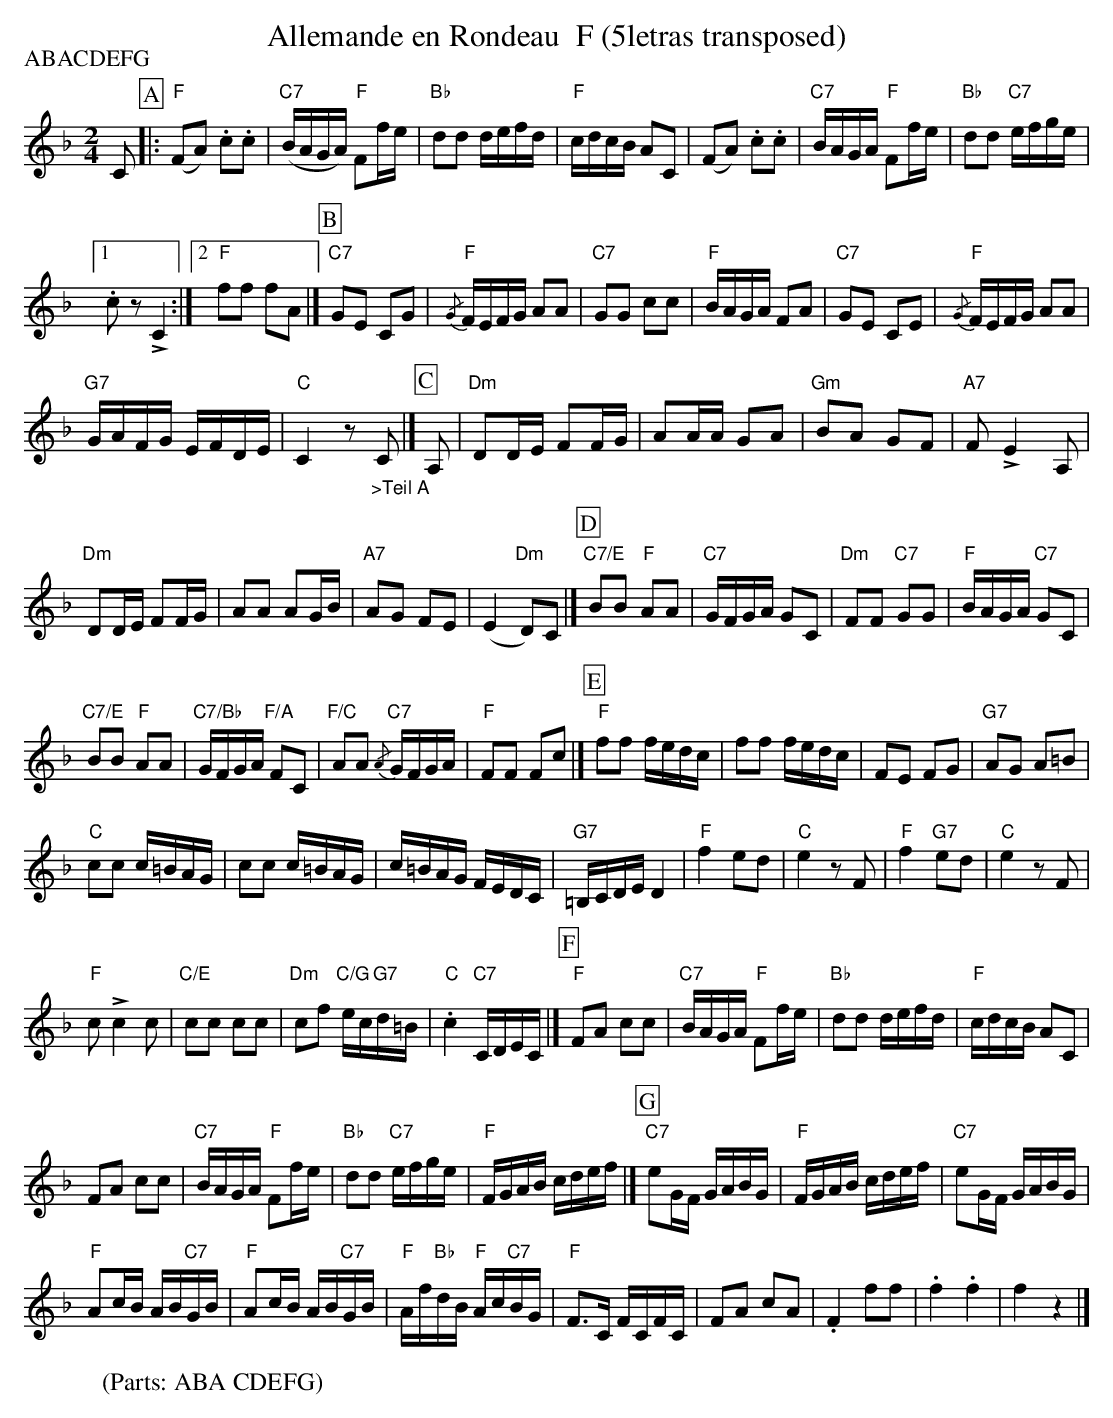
X:1
T:Allemande en Rondeau  F (5letras transposed)
P:ABACDEFG
M:2/4
L:1/16
K:F transpose=3 %%MIDI gchordon
C2 [P:A] |: ("F"F2A2) .c2.c2 | ("C7"BAGA) "F"F2fe | "Bb"d2d2 defd | "F"cdcB A2C2 | (F2A2) .c2.c2 | "C7"BAGA "F"F2fe | "Bb"d2d2 "C7"efge |1
.c2z2!>!C4 :|2 "F"f2f2 f2A2 |] [P:B] "C7"G2E2 C2G2 | {/G}"F"FEFG A2A2 | "C7"G2G2 c2c2 | "F"BAGA F2A2 | "C7"G2E2 C2E2 | {/G}"F"FEFG A2A2 |
"G7"GAFG EFDE | "C"C4z2"_>Teil A"C2 |] [P:C] A,2 | "Dm"D2DE F2FG | A2AA G2A2 | "Gm"B2A2 G2F2 | "A7"F2!>!E4A,2 |
"Dm"D2DE F2FG | A2A2 A2GB | "A7"A2G2 F2E2 | (E4 "Dm"D2)C2 |] [P:D] "C7/E"B2B2 "F"A2A2 | "C7"GFGA G2C2 | "Dm"F2F2 "C7"G2G2 | "F"BAGA "C7"G2C2 |
"C7/E"B2B2 "F"A2A2 | "C7/Bb"GFGA "F/A"F2C2 | "F/C"A2A2 {/A}"C7"GFGA | "F"F2F2 F2c2 |] [P:E] "F"f2f2 fedc | f2f2 fedc | F2E2 F2G2 | "G7"A2G2 A2=B2 |
"C"c2c2 c=BAG | c2c2 c=BAG | c=BAG FEDC | "G7"=B,CDE D4 | "F"f4 e2d2 | "C"e4z2F2 | "F"f4"G7"e2d2 | "C"e4z2F2 |
"F"c2!>!c4c2 | "C/E"c2c2 c2c2 | "Dm"c2f2 "C/G"ec"G7"d=B | "C".c4 "C7"CDEC |] [P:F] "F"F2A2 c2c2 | "C7"BAGA "F"F2fe | "Bb"d2d2 defd | "F"cdcB A2C2 |
F2A2 c2c2 | "C7"BAGA "F"F2fe | "Bb"d2d2 "C7"efge | "F"FGAB cdef |] [P:G] "C7"e2GF GABG | "F"FGAB cdef | "C7"e2GF GABG |
"F"A2cB AB"C7"GB | "F"A2cB AB"C7"GB | "F"Af"Bb"dB "F"Ac"C7"BG | "F"F3C FCFC | F2A2 c2A2 | .F4 f2f2 | .f4.f4 | f4z4 |]
W:(Parts: ABA CDEFG)
